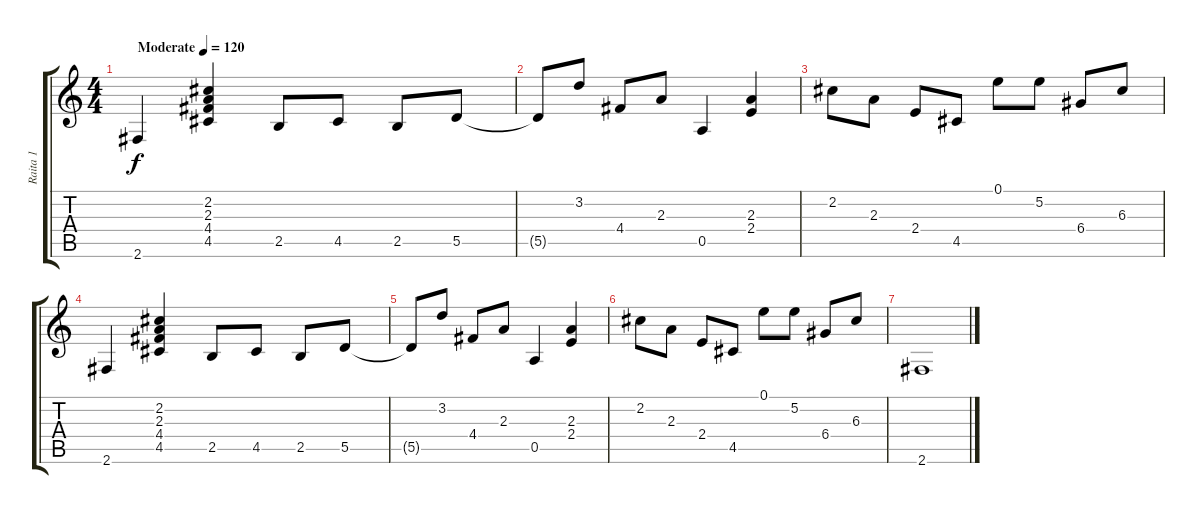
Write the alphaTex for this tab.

\track ("Raita 1" "Raita 1") {instrument acousticguitarsteel}
\staff {score tabs}
\tuning (E4 B3 G3 D3 A2 E2) {hide}
\ts (4 4)
\tempo (120 "Moderate")
\clef g2
\ks c
2.6.4{dy f instrument acousticguitarsteel} (2.2 2.3 4.4 4.5).4 2.5.8 4.5.8 2.5.8 5.5.8 |
5.5{t}.8 3.2.8 4.4.8 2.3.8 0.5.4 (2.3 2.4).4 |
2.2.8 2.3.8 2.4.8 4.5.8 0.1.8 5.2.8 6.4.8 6.3.8 |
2.6.4 (2.2 2.3 4.4 4.5).4 2.5.8 4.5.8 2.5.8 5.5.8 |
5.5{t}.8 3.2.8 4.4.8 2.3.8 0.5.4 (2.3 2.4).4 |
2.2.8 2.3.8 2.4.8 4.5.8 0.1.8 5.2.8 6.4.8 6.3.8 |
2.6.1
